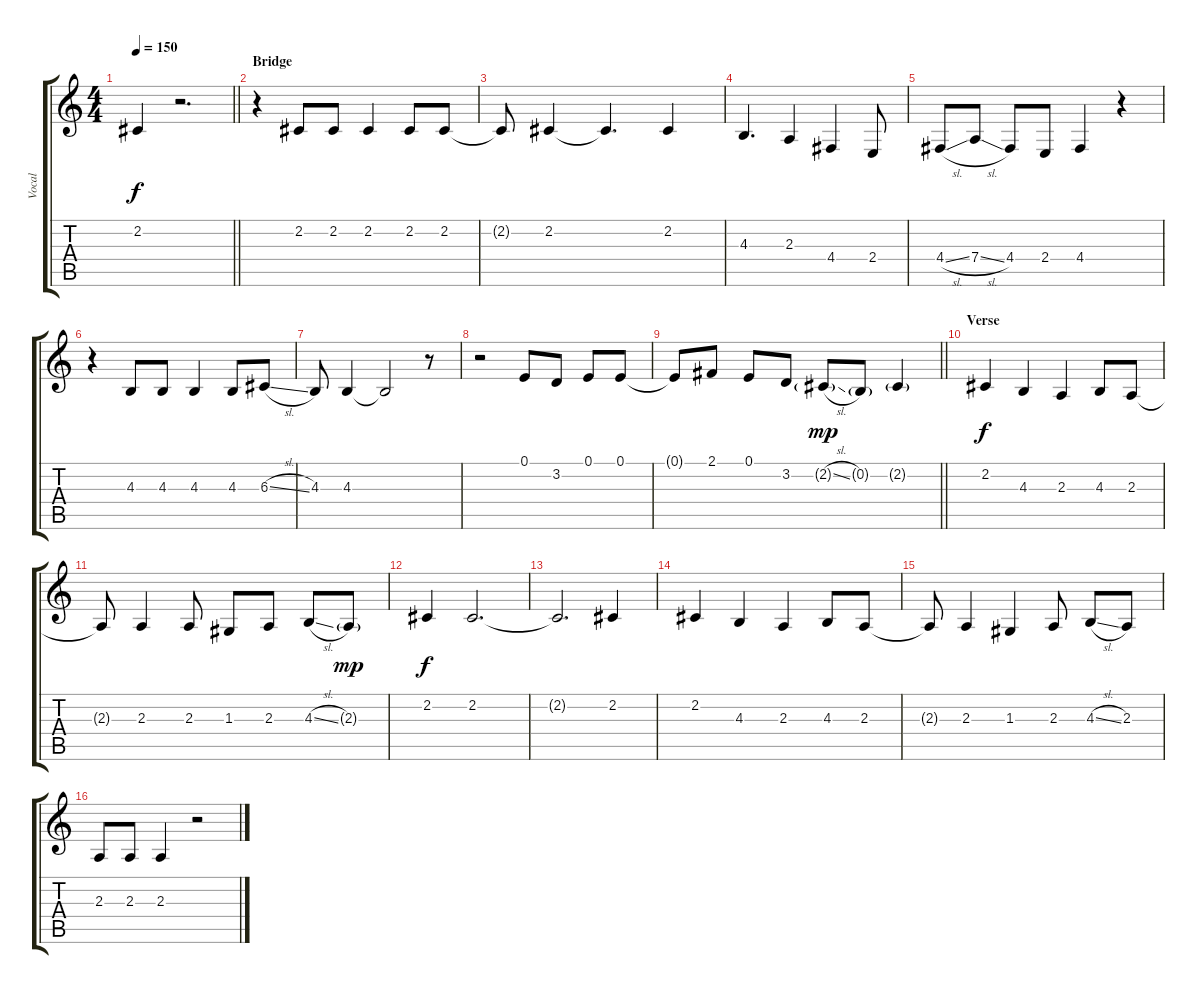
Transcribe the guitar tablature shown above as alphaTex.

\track ("Vocal" "Vocal") {instrument trombone}
\staff {score tabs}
\tuning (E4 B3 G3 D3 A2 E2) {hide}
\ts (4 4)
\tempo 150
\clef g2
\barLineRight lightlight
\ks c
2.2.4{dy f} r.2{d} |
\section ("" "Bridge")
r.4 2.2.8 2.2.8 2.2.4 2.2.8 2.2.8 |
2.2{t}.8 2.2.4 2.2{t}.4{d} 2.2.4 |
4.3.4{d} 2.3.4 4.4.4 2.4.8 |
4.4{sl}.8 7.4{sl}.8 4.4.8 2.4.8 4.4.4 r.4 |
r.4 4.3.8 4.3.8 4.3.4 4.3.8 6.3{sl}.8 |
4.3.8 4.3.4 4.3{t}.2 r.8 |
r.2 0.1.8 3.2.8 0.1.8 0.1.8 |
\barLineRight lightlight
0.1{t}.8 2.1.8 0.1.8 3.2.8 2.2{sl g}.8{dy mp} 0.2{g}.8 2.2{g}.4 |
\section ("" "Verse")
2.2.4{dy f} 4.3.4 2.3.4 4.3.8 2.3.8 |
2.3{t}.8 2.3.4 2.3.8 1.3.8 2.3.8 4.3{sl}.8 2.3{g}.8{dy mp} |
2.2.4{dy f} 2.2.2{d} |
2.2{t}.2{d} 2.2.4 |
2.2.4 4.3.4 2.3.4 4.3.8 2.3.8 |
2.3{t}.8 2.3.4 1.3.4 2.3.8 4.3{sl}.8 2.3.8 |
2.3.8 2.3.8 2.3.4 r.2
